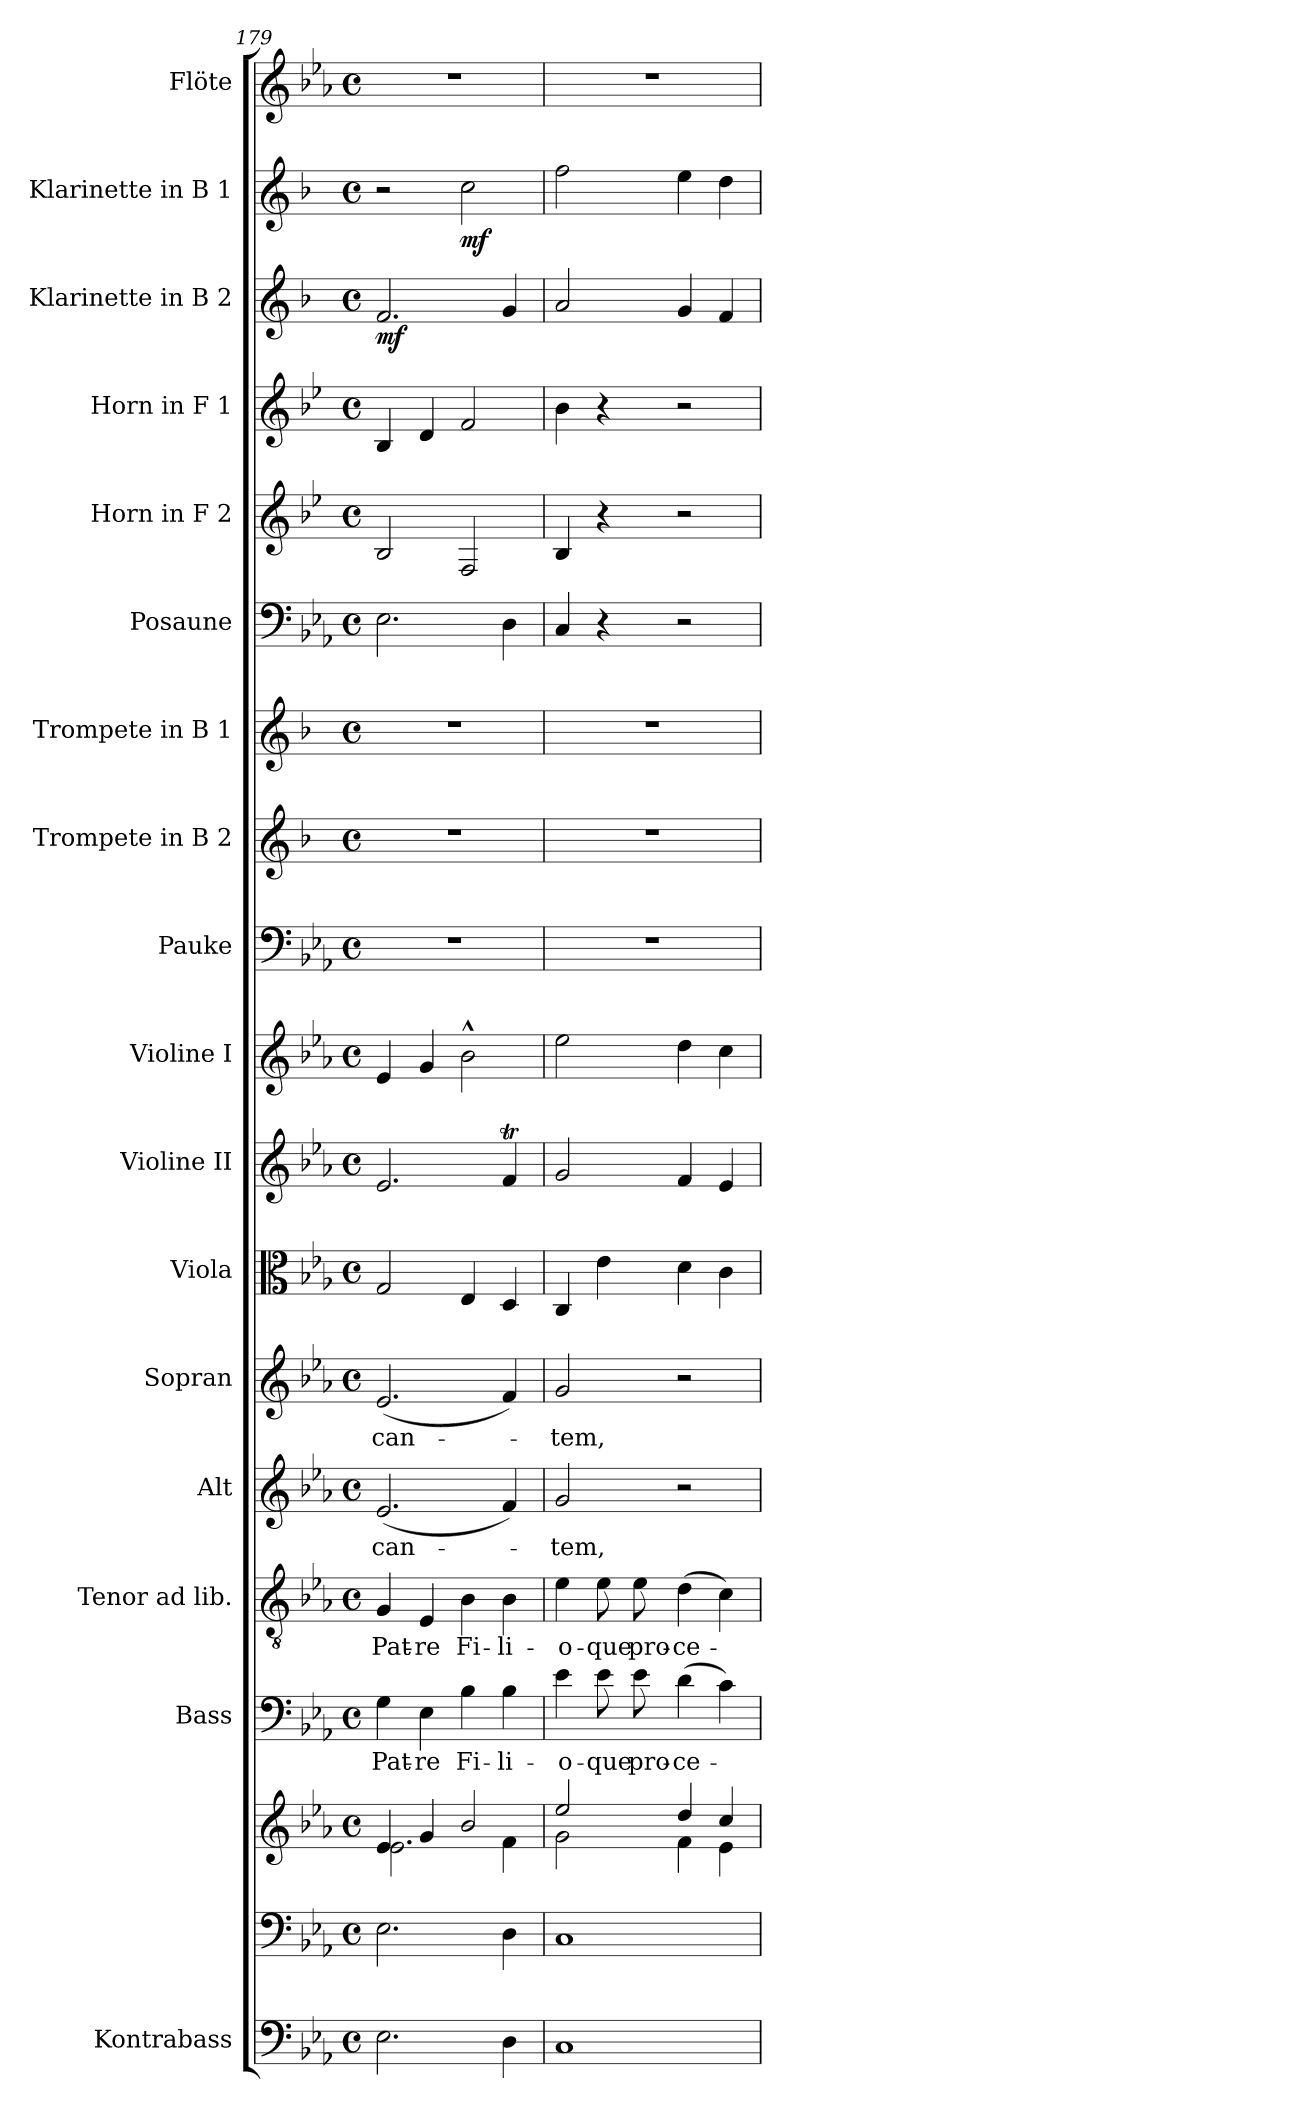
**kern	**kern	**kern	**kern	**text	**kern	**text	**kern	**text	**kern	**text	**kern	**kern	**kern	**kern	**kern	**kern	**kern	**kern	**kern	**kern	**dynam	**kern	**dynam	**kern
*part18	*part17	*part17	*part16	*part16	*part15	*part15	*part14	*part14	*part13	*part13	*part12	*part11	*part10	*part9	*part8	*part7	*part6	*part5	*part4	*part3	*part3	*part2	*part2	*part1
*staff19	*staff18	*staff17	*staff16	*staff16	*staff15	*staff15	*staff14	*staff14	*staff13	*staff13	*staff12	*staff11	*staff10	*staff9	*staff8	*staff7	*staff6	*staff5	*staff4	*staff3	*staff3	*staff2	*staff2	*staff1
*I"Kontrabass	*	*	*I"Bass	*	*I"Tenor ad lib.	*	*I"Alt	*	*I"Sopran	*	*I"Viola	*I"Violine II	*I"Violine I	*I"Pauke	*I"Trompete in B 2	*I"Trompete in B 1	*I"Posaune	*I"Horn in F 2	*I"Horn in F 1	*I"Klarinette in B 2	*	*I"Klarinette in B 1	*	*I"Flöte
*I'Kb.	*	*	*I'B	*	*I'T	*	*I'A	*	*I'S	*	*I'Vla.	*I'Vl. II	*I'Vl. I	*I'Pk.	*	*	*I'Pos.	*I'Hrn. 2	*I'Hrn. 1	*	*	*	*	*I'Fl.
*clefF4	*clefF4	*clefG2	*clefF4	*	*clefGv2	*	*clefG2	*	*clefG2	*	*clefC3	*clefG2	*clefG2	*clefF4	*clefG2	*clefG2	*clefF4	*clefG2	*clefG2	*clefG2	*	*clefG2	*	*clefG2
*ITrd7c12	*	*	*	*	*	*	*	*	*	*	*	*	*	*	*ITrd1c2	*ITrd1c2	*	*ITrd4c7	*ITrd4c7	*ITrd1c2	*	*ITrd1c2	*	*
*k[b-e-a-]	*k[b-e-a-]	*k[b-e-a-]	*k[b-e-a-]	*	*k[b-e-a-]	*	*k[b-e-a-]	*	*k[b-e-a-]	*	*k[b-e-a-]	*k[b-e-a-]	*k[b-e-a-]	*k[b-e-a-]	*k[b-e-a-]	*k[b-e-a-]	*k[b-e-a-]	*k[b-e-a-]	*k[b-e-a-]	*k[b-e-a-]	*	*k[b-e-a-]	*	*k[b-e-a-]
*E-:	*E-:	*E-:	*E-:	*	*E-:	*	*E-:	*	*E-:	*	*E-:	*E-:	*E-:	*E-:	*E-:	*E-:	*E-:	*E-:	*E-:	*E-:	*	*E-:	*	*E-:
*M4/4	*M4/4	*M4/4	*M4/4	*	*M4/4	*	*M4/4	*	*M4/4	*	*M4/4	*M4/4	*M4/4	*M4/4	*M4/4	*M4/4	*M4/4	*M4/4	*M4/4	*M4/4	*	*M4/4	*	*M4/4
*met(c)	*met(c)	*met(c)	*met(c)	*	*met(c)	*	*met(c)	*	*met(c)	*	*met(c)	*met(c)	*met(c)	*met(c)	*met(c)	*met(c)	*met(c)	*met(c)	*met(c)	*met(c)	*	*met(c)	*	*met(c)
=179	=179	=179	=179	=179	=179	=179	=179	=179	=179	=179	=179	=179	=179	=179	=179	=179	=179	=179	=179	=179	=179	=179	=179	=179
*	*	*^	*	*	*	*	*	*	*	*	*	*	*	*	*	*	*	*	*	*	*	*	*	*
!	!	!	!	!	!LO:LY:b	!	!LO:LY:b	!	!LO:LY:b	!	!LO:LY:b	!	!	!	!	!	!	!	!	!	!	!LO:DY:b	!	!	!
2.EE-\	2.E-\	4e-/	2.e-\	4G\	Pat-	4G/	Pat-	(<2.e-/	-can-	(<2.e-/	-can-	2G/	2.e-/	4e-/	1r	1r	1r	2.E-\	2E-/	4E-/	2.e-/	mf	2r	.	1r
!	!	!	!	!	!LO:LY:b	!	!LO:LY:b	!	!	!	!	!	!	!	!	!	!	!	!	!	!	!	!	!	!
.	.	4g/	.	4E-\	-re	4E-/	-re	.	.	.	.	.	.	4g/	.	.	.	.	.	4G/	.	.	.	.	.
!	!	!	!	!	!LO:LY:b	!	!LO:LY:b	!	!	!	!	!	!	!	!	!	!	!	!	!	!	!	!	!LO:DY:b	!
.	.	2b-/	.	4B-\	Fi-	4B-\	Fi-	.	.	.	.	4E-/	.	2b-^^>\	.	.	.	.	2BB-/	2B-/	.	.	2b-\	mf	.
!	!	!	!	!	!LO:LY:b	!	!LO:LY:b	!	!	!	!	!	!	!	!	!	!	!	!	!	!	!	!	!	!
4DD\	4D\	.	4f\	4B-\	-li-	4B-\	-li-	4f/)	.	4f/)	.	4D/	4fT/	.	.	.	.	4D\	.	.	4f/	.	.	.	.
=180	=180	=180	=180	=180	=180	=180	=180	=180	=180	=180	=180	=180	=180	=180	=180	=180	=180	=180	=180	=180	=180	=180	=180	=180	=180
!	!	!	!	!	!LO:LY:b	!	!LO:LY:b	!	!LO:LY:b	!	!LO:LY:b	!	!	!	!	!	!	!	!	!	!	!	!	!	!
1CC	1C	2ee-/	2g\	4e-\	-o-	4e-\	-o-	2g/	-tem,	2g/	-tem,	4C/	2g/	2ee-\	1r	1r	1r	4C/	4E-/	4e-\	2g/	.	2ee-\	.	1r
!	!	!	!	!	!LO:LY:b	!	!LO:LY:b	!	!	!	!	!	!	!	!	!	!	!	!	!	!	!	!	!	!
.	.	.	.	8e-\	-que	8e-\	-que	.	.	.	.	4e-\	.	.	.	.	.	4r	4r	4r	.	.	.	.	.
!	!	!	!	!	!LO:LY:b	!	!LO:LY:b	!	!	!	!	!	!	!	!	!	!	!	!	!	!	!	!	!	!
.	.	.	.	8e-\	pro-	8e-\	pro-	.	.	.	.	.	.	.	.	.	.	.	.	.	.	.	.	.	.
!	!	!	!	!	!LO:LY:b	!	!LO:LY:b	!	!	!	!	!	!	!	!	!	!	!	!	!	!	!	!	!	!
.	.	4dd/	4f\	(>4d\	-ce-	(>4d\	-ce-	2r	.	2r	.	4d\	4f/	4dd\	.	.	.	2r	2r	2r	4f/	.	4dd\	.	.
.	.	4cc/	4e-\	4c\)	.	4c\)	.	.	.	.	.	4c\	4e-/	4cc\	.	.	.	.	.	.	4e-/	.	4cc\	.	.
*	*	*v	*v	*	*	*	*	*	*	*	*	*	*	*	*	*	*	*	*	*	*	*	*	*	*
=	=	=	=	=	=	=	=	=	=	=	=	=	=	=	=	=	=	=	=	=	=	=	=	=
*-	*-	*-	*-	*-	*-	*-	*-	*-	*-	*-	*-	*-	*-	*-	*-	*-	*-	*-	*-	*-	*-	*-	*-	*-
